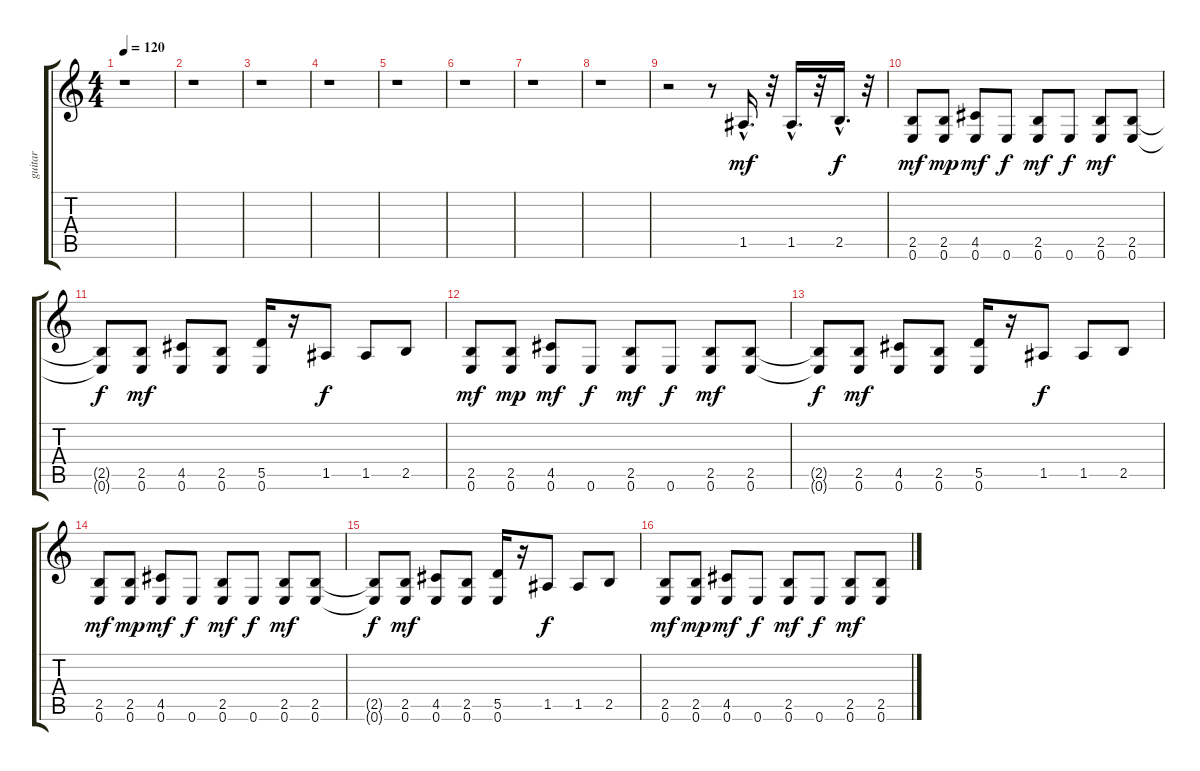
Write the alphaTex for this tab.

\track ("guitar" "guitar") {instrument overdrivenguitar}
\staff {score tabs}
\tuning (E4 B3 G3 D3 A2 E2) {hide}
\ts (4 4)
\tempo 120
\clef g2
\ks c
r.1{dy mf instrument overdrivenguitar} |
r.1 |
r.1 |
r.1 |
r.1 |
r.1 |
r.1 |
r.1 |
r.2 r.8 1.5{hac}.16{d} r.32 1.5{hac}.16{d} r.32 2.5{hac}.16{d dy f} r.32 |
(2.5 0.6).8{dy mf} (2.5 0.6).8{dy mp} (4.5 0.6).8{dy mf} 0.6.8{dy f} (2.5 0.6).8{dy mf} 0.6.8{dy f} (2.5 0.6).8{dy mf} (2.5 0.6).8 |
(2.5{t} 0.6{t}).8{dy f} (2.5 0.6).8{dy mf} (4.5 0.6).8 (2.5 0.6).8 (5.5 0.6).16 r.16 1.5.8{dy f} 1.5.8 2.5.8 |
(2.5 0.6).8{dy mf} (2.5 0.6).8{dy mp} (4.5 0.6).8{dy mf} 0.6.8{dy f} (2.5 0.6).8{dy mf} 0.6.8{dy f} (2.5 0.6).8{dy mf} (2.5 0.6).8 |
(2.5{t} 0.6{t}).8{dy f} (2.5 0.6).8{dy mf} (4.5 0.6).8 (2.5 0.6).8 (5.5 0.6).16 r.16 1.5.8{dy f} 1.5.8 2.5.8 |
(2.5 0.6).8{dy mf} (2.5 0.6).8{dy mp} (4.5 0.6).8{dy mf} 0.6.8{dy f} (2.5 0.6).8{dy mf} 0.6.8{dy f} (2.5 0.6).8{dy mf} (2.5 0.6).8 |
(2.5{t} 0.6{t}).8{dy f} (2.5 0.6).8{dy mf} (4.5 0.6).8 (2.5 0.6).8 (5.5 0.6).16 r.16 1.5.8{dy f} 1.5.8 2.5.8 |
(2.5 0.6).8{dy mf} (2.5 0.6).8{dy mp} (4.5 0.6).8{dy mf} 0.6.8{dy f} (2.5 0.6).8{dy mf} 0.6.8{dy f} (2.5 0.6).8{dy mf} (2.5 0.6).8
